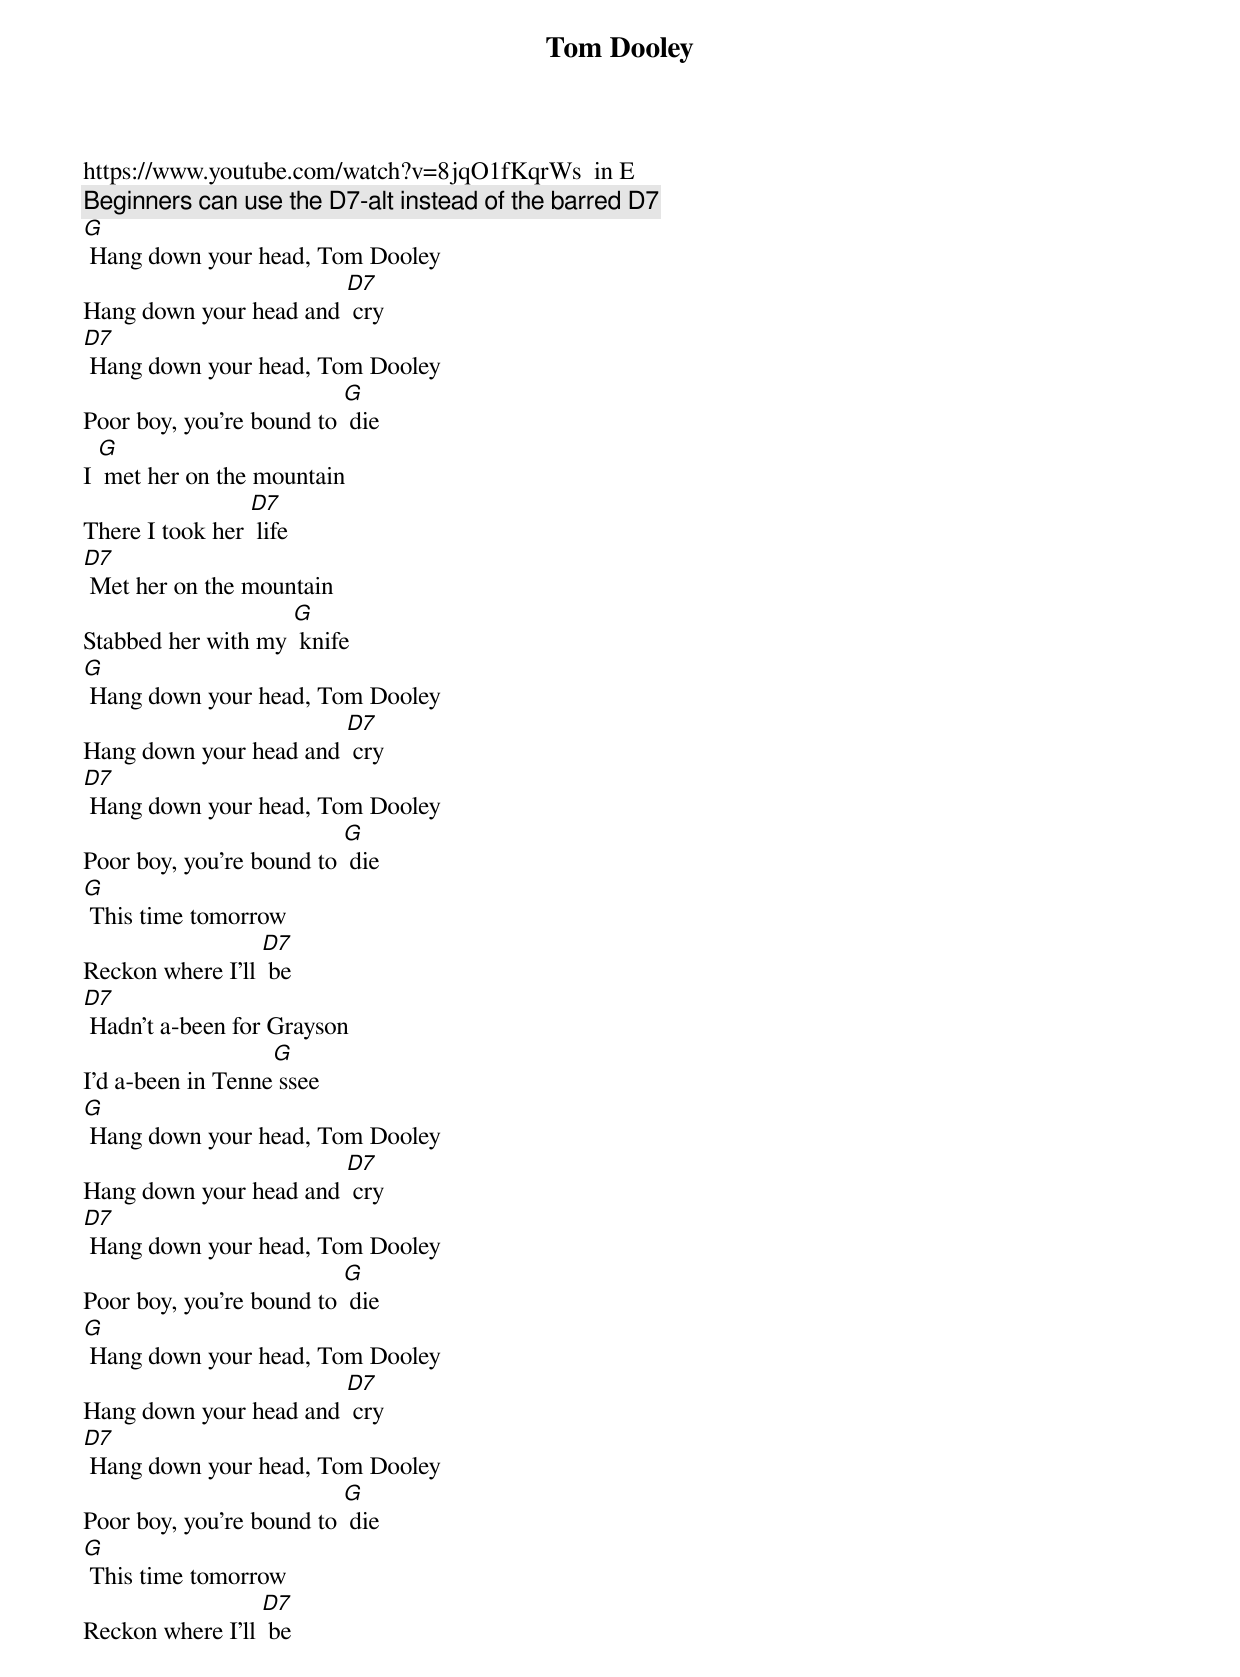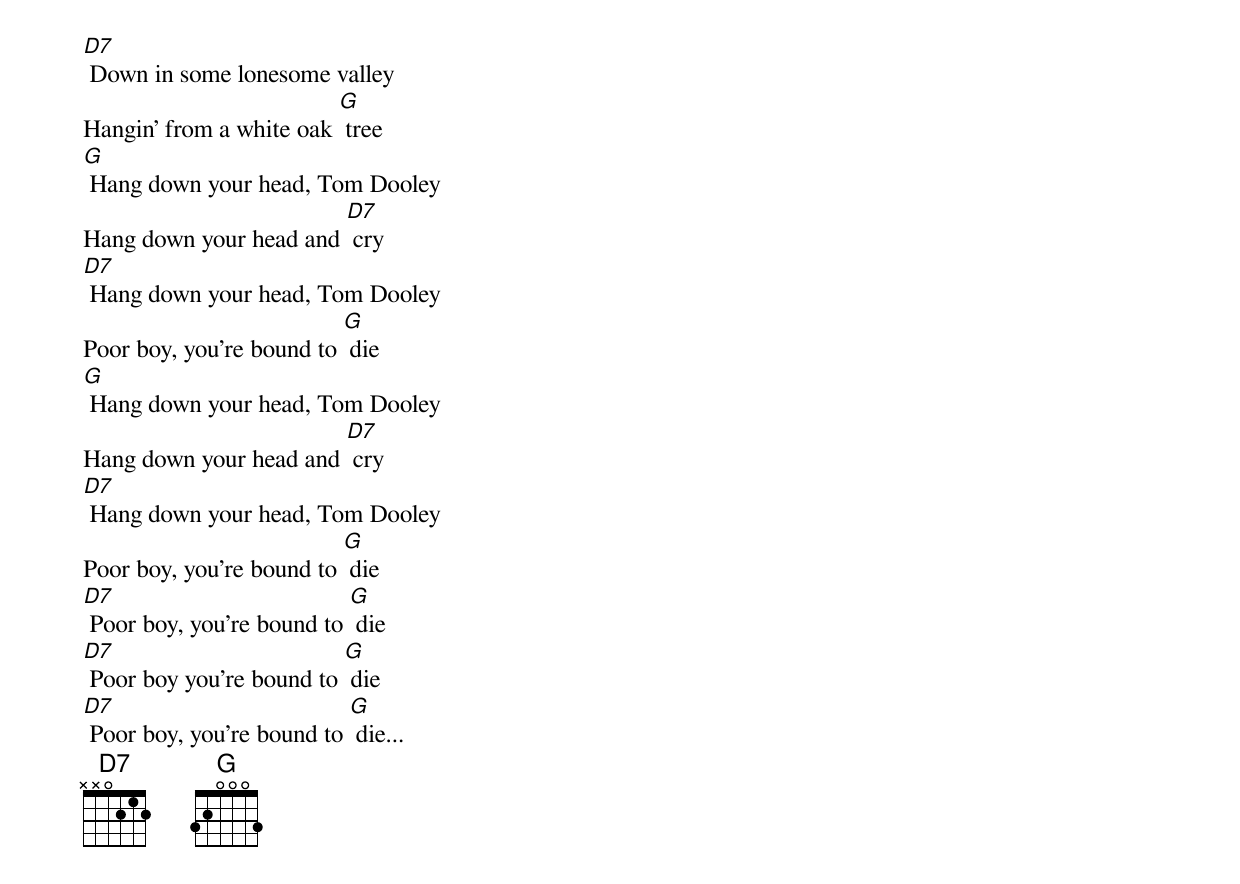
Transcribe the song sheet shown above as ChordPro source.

{t:Tom Dooley}
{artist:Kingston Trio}
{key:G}
https://www.youtube.com/watch?v=8jqO1fKqrWs  in E
{c: Beginners can use the [D7-alt] instead of the barred [D7] }
[G] Hang down your head, Tom Dooley
Hang down your head and [D7] cry
[D7] Hang down your head, Tom Dooley
Poor boy, you're bound to [G] die
{c: }
I [G] met her on the mountain
There I took her [D7] life
[D7] Met her on the mountain
Stabbed her with my [G] knife
{c: }
[G] Hang down your head, Tom Dooley
Hang down your head and [D7] cry
[D7] Hang down your head, Tom Dooley
Poor boy, you're bound to [G] die
{c: }
[G] This time tomorrow
Reckon where I'll [D7] be
[D7] Hadn't a-been for Grayson
I'd a-been in Tenne[G] ssee
{c: }
[G] Hang down your head, Tom Dooley
Hang down your head and [D7] cry
[D7] Hang down your head, Tom Dooley
Poor boy, you're bound to [G] die
{c: }
[G] Hang down your head, Tom Dooley
Hang down your head and [D7] cry
[D7] Hang down your head, Tom Dooley
Poor boy, you're bound to [G] die
{c: }
[G] This time tomorrow
Reckon where I'll [D7] be
[D7] Down in some lonesome valley
Hangin' from a white oak [G] tree
{c: }
[G] Hang down your head, Tom Dooley
Hang down your head and [D7] cry
[D7] Hang down your head, Tom Dooley
Poor boy, you're bound to [G] die
{c: }
[G] Hang down your head, Tom Dooley
Hang down your head and [D7] cry
[D7] Hang down your head, Tom Dooley
Poor boy, you're bound to [G] die
{c: }
[D7] Poor boy, you're bound to [G] die
[D7] Poor boy you're bound to [G] die
[D7] Poor boy, you're bound to [G] die...
